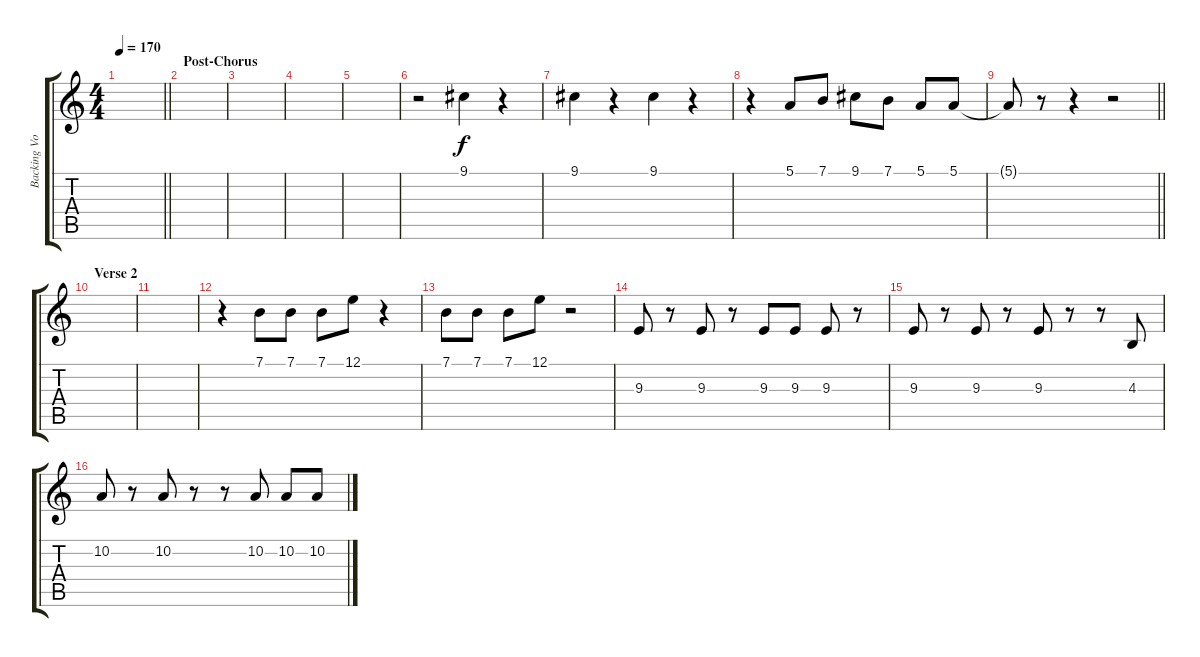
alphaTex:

\track ("Backing Vocals" "Backing Vo") {instrument lead6voice}
\staff {score tabs}
\tuning (E4 B3 G3 D3 A2 E2) {hide}
\ts (4 4)
\tempo 170
\clef g2
\barLineRight lightlight
\ks c
|
\section ("" "Post-Chorus")
|
|
|
|
r.2 9.1.4 r.4 |
9.1.4 r.4 9.1.4 r.4 |
r.4 5.1.8 7.1.8 9.1.8 7.1.8 5.1.8 5.1.8 |
\barLineRight lightlight
5.1{t}.8 r.8 r.4 r.2 |
\section ("" "Verse 2")
|
|
r.4 7.1.8 7.1.8 7.1.8 12.1.8 r.4 |
7.1.8 7.1.8 7.1.8 12.1.8 r.2 |
9.3.8 r.8 9.3.8 r.8 9.3.8 9.3.8 9.3.8 r.8 |
9.3.8 r.8 9.3.8 r.8 9.3.8 r.8 r.8 4.3.8 |
10.2.8 r.8 10.2.8 r.8 r.8 10.2.8 10.2.8 10.2.8
